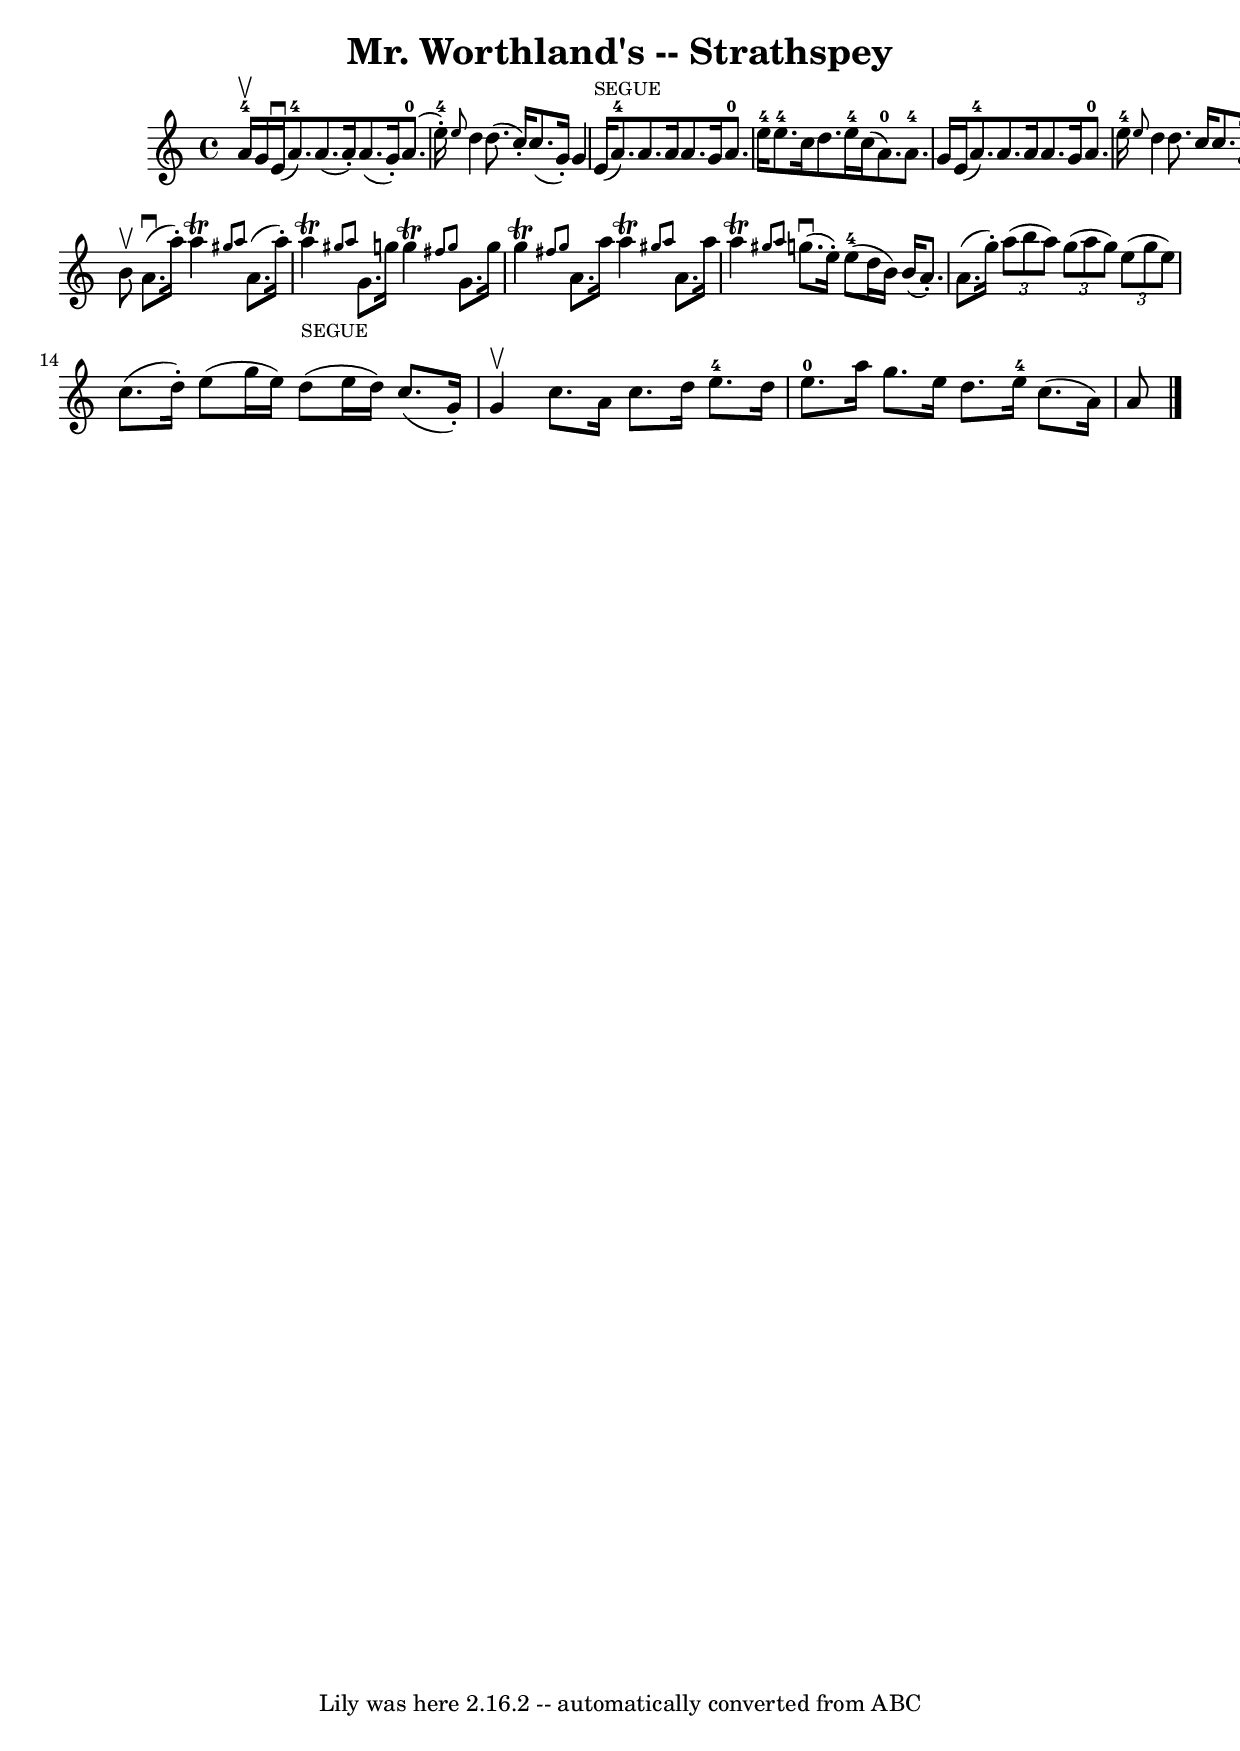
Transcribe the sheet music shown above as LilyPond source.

\version "2.7.40"
\include "Mammoth.ily"
\header {
	book = "Ryan's Mammoth Collection"
	crossRefNumber = "1"
	footnotes = "\\\\161 959"
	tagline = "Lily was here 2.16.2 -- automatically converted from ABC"
	title = "Mr. Worthland's -- Strathspey"
}
voicedefault =  {
\set Score.defaultBarType = "empty"

 \override Staff.TimeSignature #'style = #'C
 \time 4/4 \key a \minor a'16-4^\upbow g'16  |
 e'16 
^\downbow(a'8.-4) a'8. (a'16 -.) a'8. (g'16 -.) a'8. 
-0(e''16-4-.)   |
 \grace { e''8  } d''4 d''8. (
c''16 -.) c''8. (g'16 -.) g'4    |
 e'16^\segue(
a'8.-4) a'8. a'16 a'8. g'16 a'8.-0 e''16-4   
|
 e''8.-4 c''16 d''8. e''16-4 c''16 (a'8.-0) 
 a'8.-4 g'16    |
 e'16 (a'8.-4) a'8. a'16 a'8. 
 g'16 a'8.-0 e''16-4   |
 \grace { e''8  } d''4    
d''8. c''16 c''8. g'16 g'4    |
 e'16 (a'8.-4)   
a'8. a'16 a'8. g'16 a'8.-0 e''16-4   |
 e''8. 
-4 c''16 d''8. e''16-4 c''16 (a'8.) a'4    \bar "|."     
b'8^\upbow |
 a'8.^\downbow(a''16 -.) a''4^\trill \grace {  
 gis''8 a''8  } a'8. (a''16 -.) a''4_\segue^\trill \grace {    
gis''!8 a''8  }   |
 g'8. g''16 g''4^\trill \grace {    
fis''8 g''8  } g'8. g''16 g''4^\trill \grace { fis''!8 g''8  
}   |
 a'8. a''16 a''4^\trill \grace { gis''8 a''8  }   
a'8. a''16 a''4^\trill \grace { gis''!8 a''8  }   |
     
g''8.^\downbow(e''16 -.) e''8-4(d''16 b'16) b'16 (
a'8. -.) a'8. (g''16 -.)   |
     \times 2/3 { a''8 (b''8   
 a''8) }   \times 2/3 { g''8 (a''8 g''8) }   \times 2/3 { e''8 
(g''8 e''8) } c''8. (d''16 -.)   |
 e''8 (g''16    
e''16) d''8 (e''16 d''16) c''8. (g'16 -.) g'4^\upbow   
|
 c''8. a'16 c''8. d''16 e''8.-4 d''16 e''8. 
-0 a''16    |
 g''8. e''16 d''8. e''16-4 c''8. (
a'16) a'8    \bar "|."   
}

\score{
    <<

	\context Staff="default"
	{
	    \voicedefault 
	}

    >>
	\layout {
	}
	\midi {}
}
